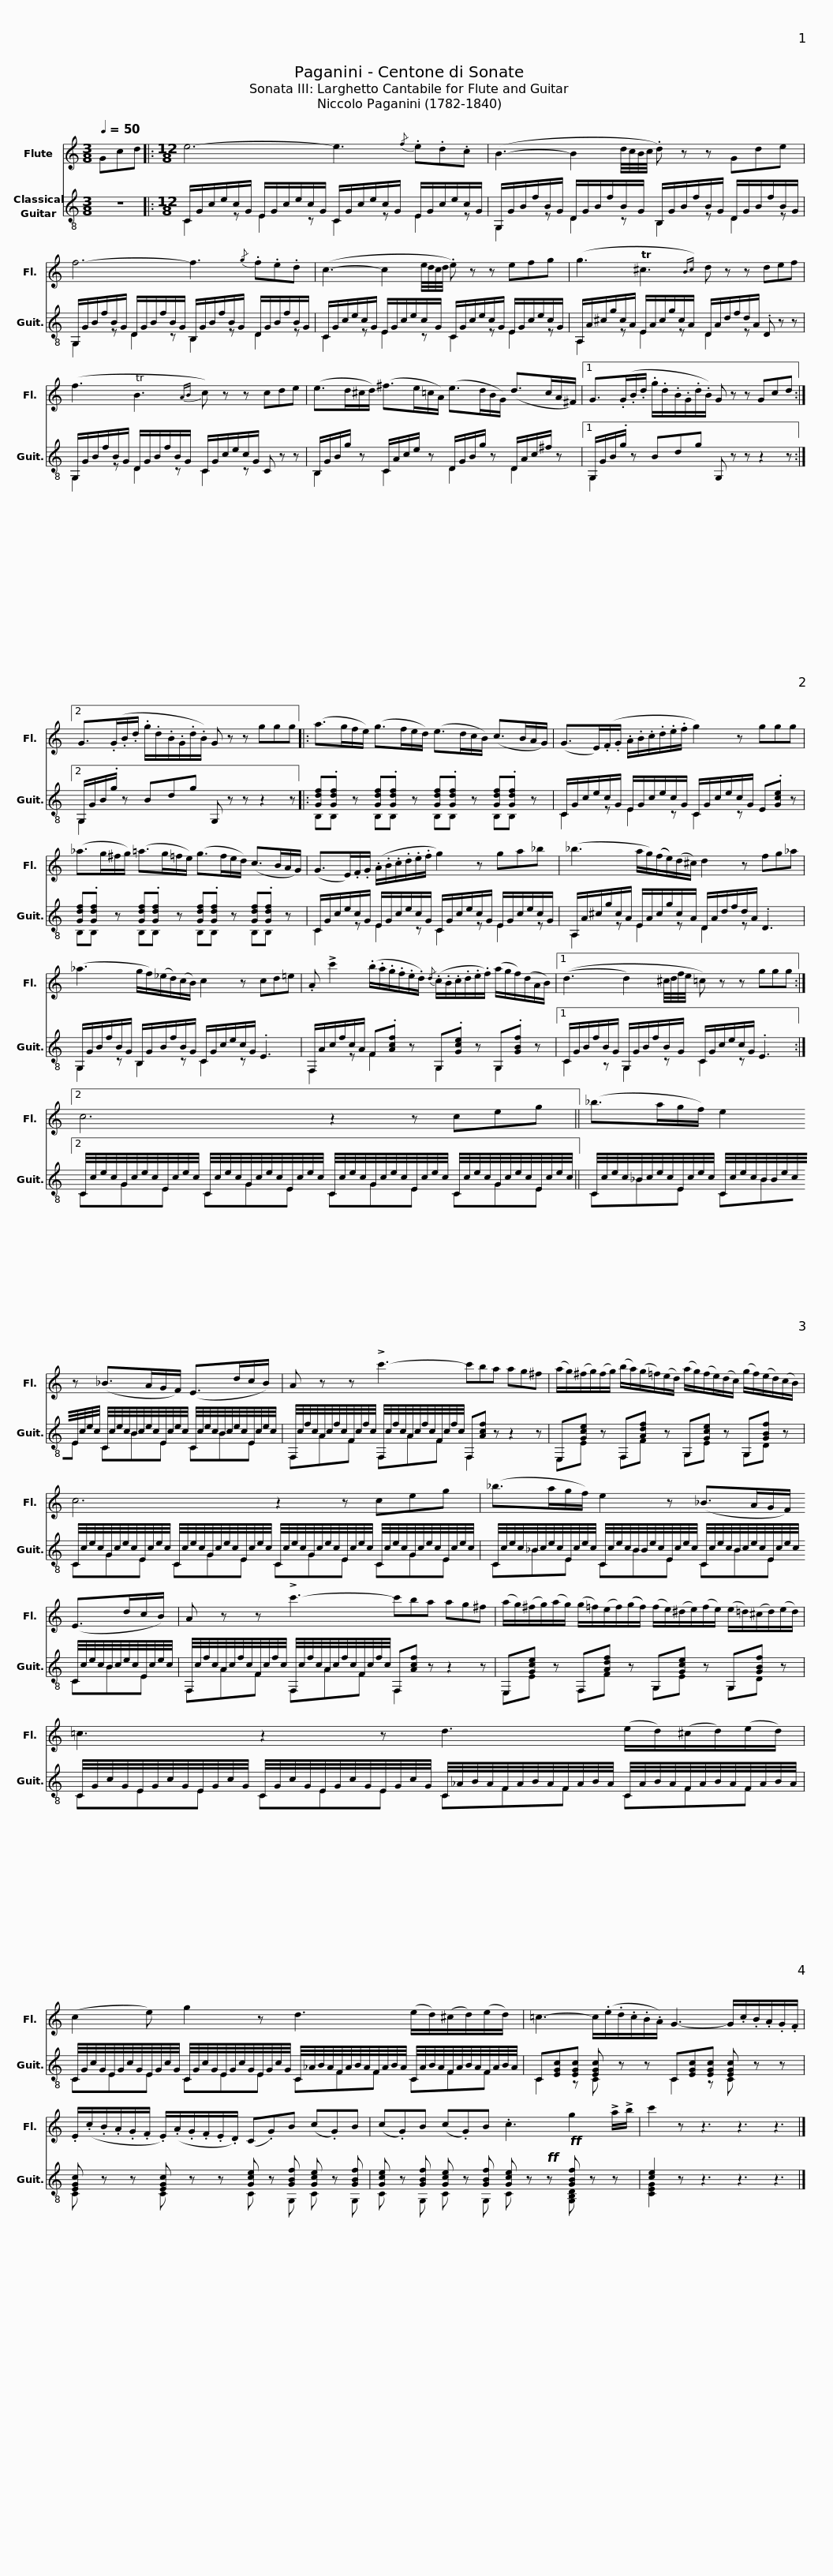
X:1
%%score 1 ( 2 3 )
L:1/8
Q:1/4=50
M:3/8
I:linebreak $
K:C
V:1 treble
V:2 treble-8
V:3 treble-8
V:1
 Gcd |:[M:12/8] e6- e3{/f} .e.d.c | (B3- B2 d/4c/4B/4c/4 .d) z z Gde |$ f6- f3{/g} .f.e.d | (c3- c2 e/4d/4c/4d/4 .e) z z efg |$ %5
 (g3 T^c3{Bc)} d z z def | (f3 TB3{AB} c) z z cde |$ (e>d^c/d/) (^f>e=c/A/) (e>dB/G/) (d>cA/^F/) |1 G>(.G.B/.d/ .g/.d/.B/.G/.d/.B/) G z z Gcd :|2$ G>(.G.B/.d/ .g/.d/.B/.G/.d/.B/) G z z ggg |: %10
 (a>gf/e/) (g>fe/d/) (e>dc/B/) (c>BA/G/) |$ (G>E)(.F/.G/ .A/.B/.c/.d/.e/.f/ g2) z ggg | (_a>g^f/g/) (=a>g=f/e/) (g>fe/d/) (c>BA/G/) |$ (G>E).F/.G/ (.A/.B/.c/.d/.e/.f/ g2) z ga_b | (_b3 a/g/)((f/e/))(d/^c/) d2 z fg_a |$ %15
 (_a3 g/f/)(_e/d/)(c/B/) c2 z cd=e | .A !>!c'2 (.b/.a/.g/.f/.e/.d/){/d} (.c/.B/.c/.d/.e/.f/) (a/g/f/)(d/A/B/) |1$ ((d3 d2) ^c/4d/4f/4e/4 =c) z z ggg :|2$ c6 z2 z ceg ||$ (_b>ag/f/) e2 z (_B>AG/F/) (E>dc/B/) |$ %20
 A z z !>!c'3- c'ba ag^f | (a/g/)(^f/g/)(f/g/) (b/a/)(g/=f/)(e/d/) (a/g/)(f/e/)(d/c/) (g/f/)(e/d/)(c/B/) |$ c6 z2 z ceg |$ (_b>ag/f/) e2 z (_B>AG/F/) (E>dc/B/) |$ A z z !>!c'3- c'ba ag^f |$ %25
 (a/g/)(^f/g/)(a/g/) (g/=f/)(e/f/)((g/f/)) (f/e/)(^d/e/)(f/e/) (e/=d/)(^c/d/)(e/d/) |$ =c3 z2 z d3 (e/d/)(^c/d/)(e/d/) |$ (c2 e) g2 z d3 (e/d/)(^c/d/)(e/d/) |$ =c3- c/(.e/.d/.c/.B/.A/) G3- G/.c/.B/.A/.G/.F/ | .E/(.c/.B/.A/.G/.F/ .E/)(.A/.G/.F/.E/.D/) (C.G)B (c.G)B | %30
 (c.G)B (c.G)B .c3!ff! g2 !>!a/!>!b/ |$ c'2 z z3 z3 z3 |] %32
V:2
 z3 |:[M:12/8] C/G/c/e/c/G/ E/G/c/e/c/G/ C/G/c/e/c/G/ E/G/c/e/c/G/ | G,/G/B/f/B/G/ D/G/B/f/B/G/ B,/G/B/f/B/G/ D/G/B/f/B/G/ |$ G,/G/B/f/B/G/ D/G/B/f/B/G/ B,/G/B/f/B/G/ D/G/B/f/B/G/ | C/G/c/e/c/G/ E/G/c/e/c/G/ C/G/c/e/c/G/ E/G/c/e/c/G/ |$ %5
 A,/A/^c/g/c/A/ E/A/c/g/c/A/ D/A/d/f/d/A/ .D z z | G,/G/B/f/B/G/ D/G/B/f/B/G/ C/G/c/e/c/G/ C z z |$ B,/G/B/g/ z C/A/c/e/ z D/G/B/g/ z D/A/c/^f/ z |1 G,/G/B/.g/ z Bdg G, z z z2 z :|2$ G,/G/B/.g/ z Bdg G, z z z2 z |: %10
 [Gdf].[Gdf] z [Gdf].[Gdf] z [Gdf].[Gdf] z [Gdf].[Gdf] z |$ C/G/c/e/c/G/ E/G/c/e/c/G/ C/G/c/e/c/G/ E.[Gce] z | [Gdf].[Gdf] z [Gdf].[Gdf] z [Gdf].[Gdf] z [Gdf].[Gdf] z |$ C/G/c/e/c/G/ E/G/c/e/c/G/ C/G/c/e/c/G/ E/G/c/e/c/G/ | A,/A/^c/g/c/A/ E/A/c/g/c/A/ D/A/d/f/d/A/ .D3 |$ %15
 G,/G/B/f/B/G/ B,/G/B/f/B/G/ C/G/c/e/c/G/ .E3 | F,/A/c/f/c/A/ F.[Acf] z G,.[Gce] z G,.[GBf] z |1$ C/G/B/f/B/G/ G,/G/B/f/B/G/ C/G/c/e/c/G/ .E3 :|2$ C/4c/4e/4c/4G/4c/4e/4c/4E/4c/4e/4c/4 C/4c/4e/4c/4G/4c/4e/4c/4E/4c/4e/4c/4 C/4c/4e/4c/4G/4c/4e/4c/4E/4c/4e/4c/4 C/4c/4e/4c/4G/4c/4e/4c/4E/4c/4e/4c/4 ||$ C/4c/4e/4c/4_B/4c/4e/4c/4E/4c/4e/4c/4 C/4c/4e/4c/4B/4B/4e/4c/4E/4c/4e/4c/4 C/4c/4e/4c/4B/4c/4e/4c/4E/4c/4e/4c/4 C/4c/4e/4c/4B/4c/4e/4c/4E/4c/4e/4c/4 |$ %20
 F,/4c/4f/4c/4A/4c/4f/4c/4F/4c/4f/4c/4 F,/4c/4f/4c/4A/4c/4f/4c/4F/4c/4f/4c/4 F,[Acf] z z2 z | E,[Gce] z F,[Adf] z G,[Gce] z G,[GBf] z |$ C/4c/4e/4c/4G/4c/4e/4c/4E/4c/4e/4c/4 C/4c/4e/4c/4G/4c/4e/4c/4E/4c/4e/4c/4 C/4c/4e/4c/4G/4c/4e/4c/4E/4c/4e/4c/4 C/4c/4e/4c/4G/4c/4e/4c/4E/4c/4e/4c/4 |$ C/4c/4e/4c/4_B/4c/4e/4c/4E/4c/4e/4c/4 C/4c/4e/4c/4B/4B/4e/4c/4E/4c/4e/4c/4 C/4c/4e/4c/4B/4c/4e/4c/4E/4c/4e/4c/4 C/4c/4e/4c/4B/4c/4e/4c/4E/4c/4e/4c/4 |$ F,/4c/4f/4c/4A/4c/4f/4c/4F/4c/4f/4c/4 F,/4c/4f/4c/4A/4c/4f/4c/4F/4c/4f/4c/4 F,[Acf] z z2 z |$ %25
 E,[Gce] z F,[Adf] z G,[Gce] z G,[GBf] z |$ C/4G/4c/4G/4E/4G/4c/4G/4E/4G/4c/4G/4 C/4G/4c/4G/4E/4G/4c/4G/4E/4G/4c/4G/4 C/4_A/4B/4A/4F/4A/4B/4A/4F/4A/4B/4A/4 C/4A/4B/4A/4F/4A/4B/4A/4F/4A/4B/4A/4 |$ C/4G/4c/4G/4E/4G/4c/4G/4E/4G/4c/4G/4 C/4G/4c/4G/4E/4G/4c/4G/4E/4G/4c/4G/4 C/4_A/4B/4A/4F/4A/4B/4A/4F/4A/4B/4A/4 C/4A/4B/4A/4F/4A/4B/4A/4F/4A/4B/4A/4 |$ C[EGc][EGc] [EGc] z z C[EGc][EGc] [EGc] z z | [EGc] z z [EGc] z z [Gce] z [GBf] [Gce] z [GBf] | %30
 [Gce] z [GBf] [Gce] z [GBf] [Gce] z!ff! z [GBf] z z |$ [ce]2 z z3 z3 z3 |] %32
V:3
 x3 |:[M:12/8] C2 z E2 z C2 z E2 z | G,2 z D2 z B,2 z D2 z |$ G,2 z D2 z B,2 z D2 z | C2 z E2 z C2 z E2 z |$ %5
 A,2 z E2 z D2 z x3 | G,2 z D2 z C2 z x3 |$ B,2 z C2 z D2 z D2 z |1 G,2 z x9 :|2$ G,2 z x9 |: %10
 B,B, z B,B, z B,B, z B,B, z |$ C2 z E2 z C2 z x3 | B,B, z B,B, z B,B, z B,B, z |$ C2 z E2 z C2 z E2 z | A,2 z E2 z D2 z x3 |$ %15
 G,2 z B,2 z C2 z x3 | F,2 z F2 z G,2 z G,2 z |1$ C2 z G,2 z C2 z x3 :|2$ CGE CGE CGE CGE ||$ C_BE CBE CBE CBE |$ %20
 F,AF F,AF F,2 z z2 z | E,E z F,F z G,E z G,D z |$ CGE CGE CGE CGE |$ C_BE CBE CBE CBE |$ F,AF F,AF F,2 z z2 z |$ %25
 E,E z F,F z G,E z G,D z |$ CEE CEE CFF CFF |$ CEE CEE CFF CFF |$ C2 z C z z C2 z C z z | C z z C z z C z G, C z G, | %30
 C z G, C z G, C z z [G,B,D] z z |$ [CEG]2 x10 |] %32
